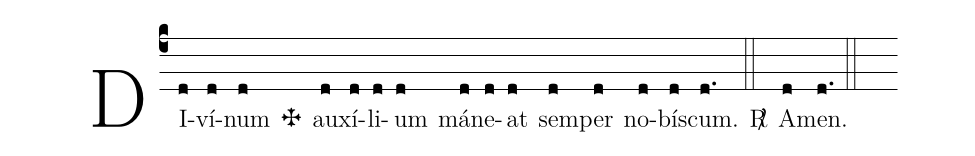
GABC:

%%
(c4) DI(d)ví(d)num(d) <v>\grealtcross</v>() au(d)xí(d)li(d)um(d) má(d)ne(d)at(d) sem(d)per(d) no(d)bís(d)cum.(d.)

<sp>R/</sp>(::) A(d)men.(d.) (::)
